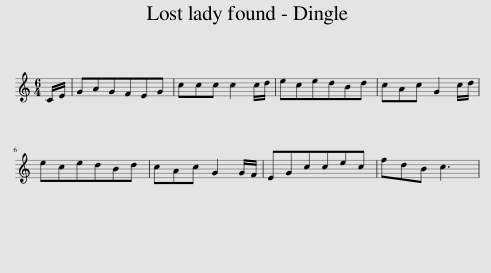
X:1
L:1/8
M:6/4
I:linebreak $
K:C
V:1 treble
V:1
 C/E/ | GAGFEG | ccc c2 c/d/ | ecedBd | cAc G2 c/d/ |$ %5
 ecedBd | cAc G2 G/F/ | EGccec | fdB c3 | %9
